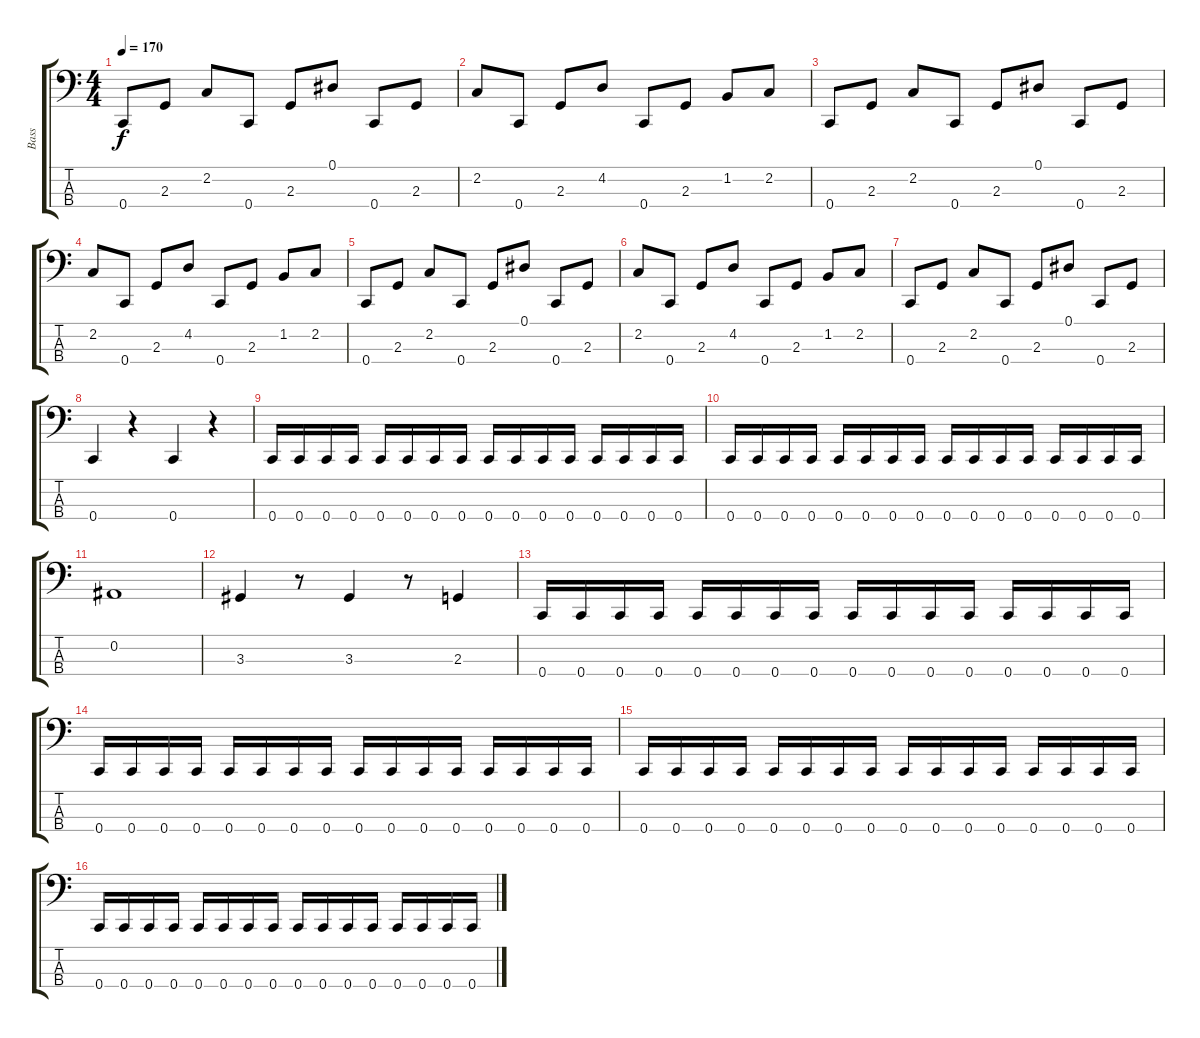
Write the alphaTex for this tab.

\track ("Bass" "Bass") {instrument electricbasspick}
\staff {score tabs}
\tuning (Eb2 Bb1 F1 C1) {hide}
\ts (4 4)
\tempo 170
\clef f4
\ks c
0.4.8{dy f} 2.3.8 2.2.8 0.4.8 2.3.8 0.1.8 0.4.8 2.3.8 |
2.2.8 0.4.8 2.3.8 4.2.8 0.4.8 2.3.8 1.2.8 2.2.8 |
0.4.8 2.3.8 2.2.8 0.4.8 2.3.8 0.1.8 0.4.8 2.3.8 |
2.2.8 0.4.8 2.3.8 4.2.8 0.4.8 2.3.8 1.2.8 2.2.8 |
0.4.8 2.3.8 2.2.8 0.4.8 2.3.8 0.1.8 0.4.8 2.3.8 |
2.2.8 0.4.8 2.3.8 4.2.8 0.4.8 2.3.8 1.2.8 2.2.8 |
0.4.8 2.3.8 2.2.8 0.4.8 2.3.8 0.1.8 0.4.8 2.3.8 |
0.4.4 r.4 0.4.4 r.4 |
0.4.16 0.4.16 0.4.16 0.4.16 0.4.16 0.4.16 0.4.16 0.4.16 0.4.16 0.4.16 0.4.16 0.4.16 0.4.16 0.4.16 0.4.16 0.4.16 |
0.4.16 0.4.16 0.4.16 0.4.16 0.4.16 0.4.16 0.4.16 0.4.16 0.4.16 0.4.16 0.4.16 0.4.16 0.4.16 0.4.16 0.4.16 0.4.16 |
0.2.1 |
3.3.4 r.8 3.3.4 r.8 2.3.4 |
0.4.16 0.4.16 0.4.16 0.4.16 0.4.16 0.4.16 0.4.16 0.4.16 0.4.16 0.4.16 0.4.16 0.4.16 0.4.16 0.4.16 0.4.16 0.4.16 |
0.4.16 0.4.16 0.4.16 0.4.16 0.4.16 0.4.16 0.4.16 0.4.16 0.4.16 0.4.16 0.4.16 0.4.16 0.4.16 0.4.16 0.4.16 0.4.16 |
0.4.16 0.4.16 0.4.16 0.4.16 0.4.16 0.4.16 0.4.16 0.4.16 0.4.16 0.4.16 0.4.16 0.4.16 0.4.16 0.4.16 0.4.16 0.4.16 |
0.4.16 0.4.16 0.4.16 0.4.16 0.4.16 0.4.16 0.4.16 0.4.16 0.4.16 0.4.16 0.4.16 0.4.16 0.4.16 0.4.16 0.4.16 0.4.16
